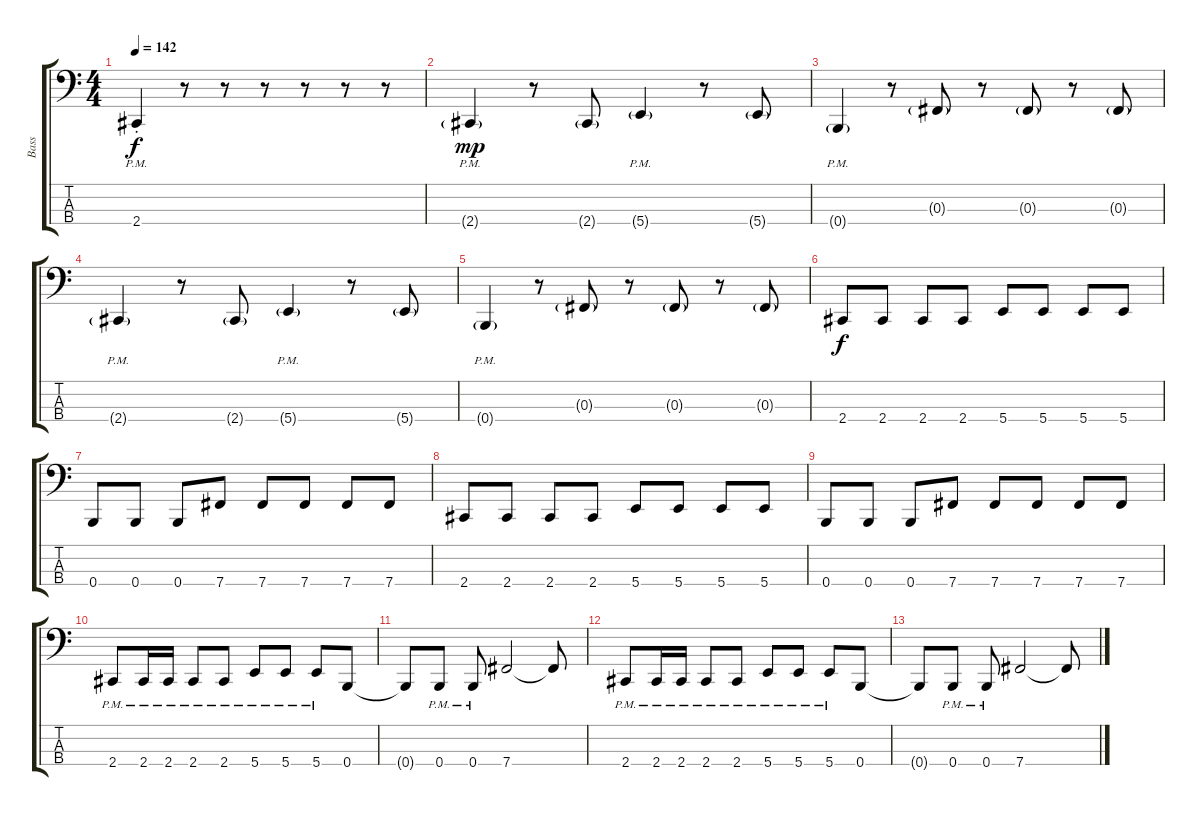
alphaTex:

\track ("Bass" "Bass") {instrument electricbassfinger}
\staff {score tabs}
\tuning (E2 B1 Gb1 B0) {hide}
\ts (4 4)
\tempo 142
\clef f4
\ks c
2.4{pm st}.4{dy f} r.8 r.8 r.8 r.8 r.8 r.8 |
2.4{g pm}.4{dy mp} r.8 2.4{g}.8 5.4{g pm}.4 r.8 5.4{g}.8 |
0.4{g pm}.4 r.8 0.3{g}.8 r.8 0.3{g}.8 r.8 0.3{g}.8 |
2.4{g pm}.4 r.8 2.4{g}.8 5.4{g pm}.4 r.8 5.4{g}.8 |
0.4{g pm}.4 r.8 0.3{g}.8 r.8 0.3{g}.8 r.8 0.3{g}.8 |
2.4.8{dy f} 2.4.8 2.4.8 2.4.8 5.4.8 5.4.8 5.4.8 5.4.8 |
0.4.8 0.4.8 0.4.8 7.4.8 7.4.8 7.4.8 7.4.8 7.4.8 |
2.4.8 2.4.8 2.4.8 2.4.8 5.4.8 5.4.8 5.4.8 5.4.8 |
0.4.8 0.4.8 0.4.8 7.4.8 7.4.8 7.4.8 7.4.8 7.4.8 |
2.4{pm}.8 2.4{pm}.16 2.4{pm}.16 2.4{pm}.8 2.4{pm}.8 5.4{pm}.8 5.4{pm}.8 5.4{pm}.8 0.4.8 |
0.4{t}.8 0.4{pm}.8 0.4{pm}.8 7.4.2 7.4{t}.8 |
2.4{pm}.8 2.4{pm}.16 2.4{pm}.16 2.4{pm}.8 2.4{pm}.8 5.4{pm}.8 5.4{pm}.8 5.4{pm}.8 0.4.8 |
0.4{t}.8 0.4{pm}.8 0.4{pm}.8 7.4.2 7.4{t}.8
